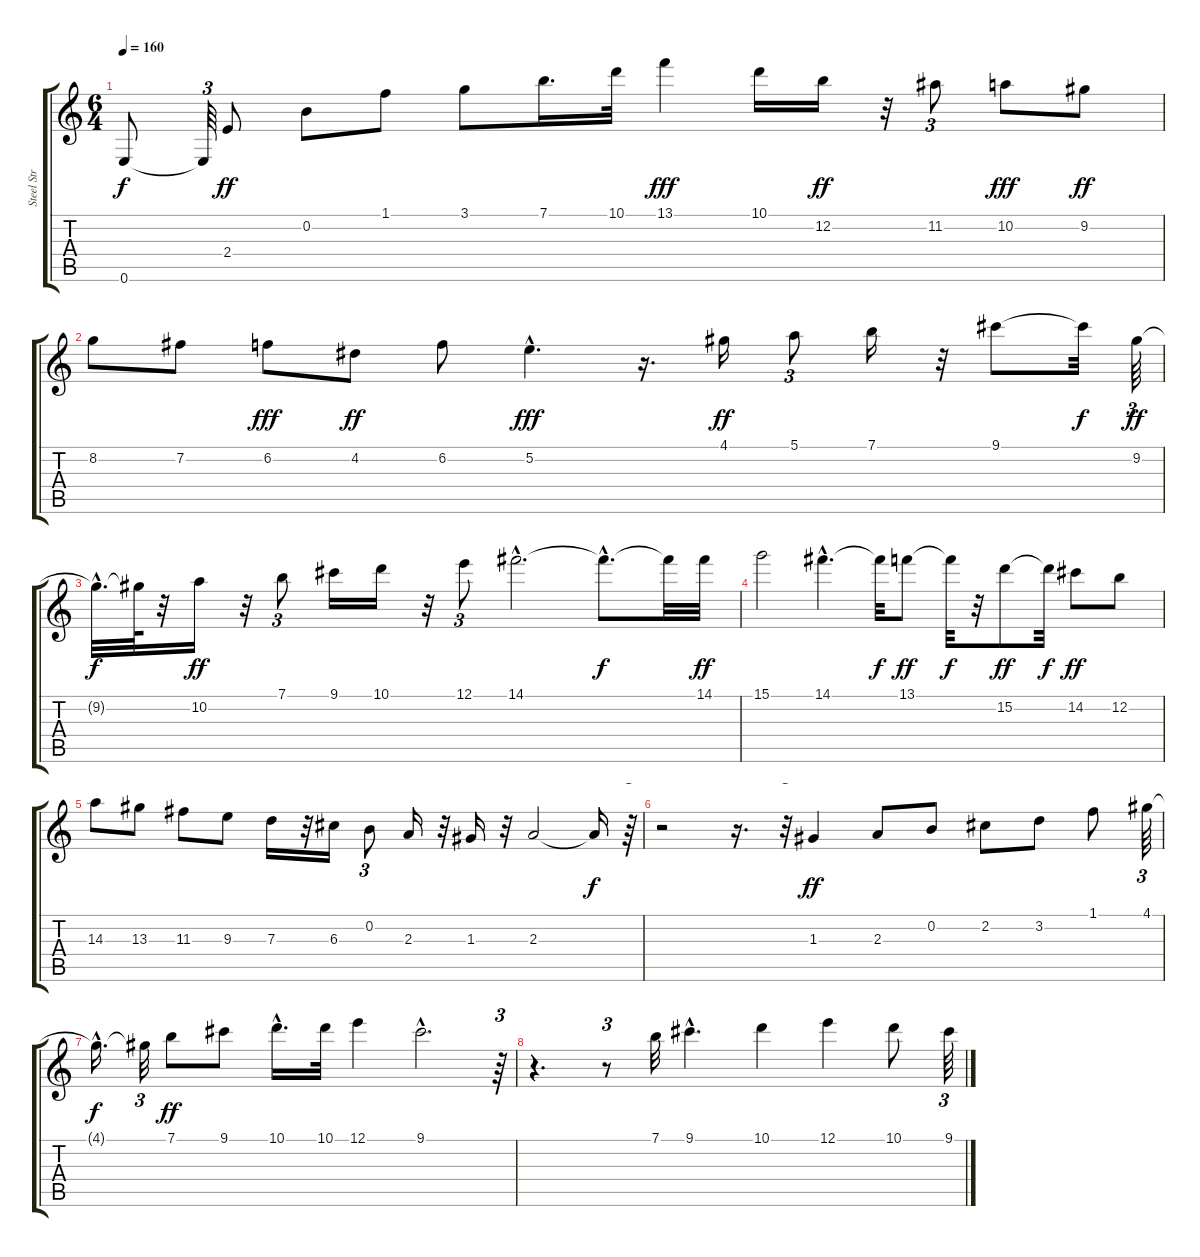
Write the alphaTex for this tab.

\track ("Steel Str Gtr (Al Di Meola)" "Steel Str ") {instrument acousticguitarsteel}
\staff {score tabs}
\tuning (E4 B3 G3 D3 A2 E2) {hide}
\ts (6 4)
\tempo 160
\clef g2
\ks c
0.6{t}.8{dy f} 0.6{t}.64{tu (3 2)} 2.4.8{dy ff} 0.2.8 1.1.8 3.1.8 7.1.16{d} 10.1.32 13.1.4{dy fff} 10.1.16 12.2.16{dy ff} r.32 11.2.8{tu (3 2)} 10.2.8{dy fff} 9.2.8{dy ff} |
8.2.8 7.2.8 6.2.8{dy fff} 4.2.8{dy ff} 6.2.8 5.2{hac}.4{d dy fff} r.16{d} 4.1.16{dy ff} 5.1.8{tu (3 2)} 7.1.16 r.32 9.1.8 9.1{t}.32{dy f} 9.2.64{tu (3 2) dy ff} |
9.2{hac t}.32{d dy f} 9.2{t}.64 r.32 10.2.16{dy ff} r.32 7.1.8{tu (3 2)} 9.1.16 10.1.16 r.32 12.1.8{tu (3 2)} 14.1{hac}.2{d} 14.1{hac t}.8{d dy f} 14.1{t}.32 14.1.32{dy ff} |
15.1.2 14.1{hac}.4{d} 14.1{t}.32{dy f} 13.1.8{dy ff} 13.1{t}.32{dy f} r.32 15.2.8{dy ff} 15.2{t}.32{dy f} 14.2.8{dy ff} 12.2.8 |
14.3.8 13.3.8 11.3.8 9.3.8 7.3.16 r.32 6.3.16 0.2.8{tu (3 2)} 2.3.16 r.32 1.3.16 r.32 2.3.2 2.3{t}.16{dy f} r.64{tu (3 2)} |
r.2 r.16{d} r.32{tu (3 2)} 1.3.4{dy ff} 2.3.8 0.2.8 2.2.8 3.2.8 1.1.8 4.1.64{tu (3 2)} |
4.1{hac t}.16{d dy f} 4.1{t}.32{tu (3 2)} 7.1.8{dy ff} 9.1.8 10.1{hac}.16{d} 10.1.32 12.1.4 9.1{hac}.2{d} r.64{tu (3 2)} |
r.4{d} r.8{tu (3 2)} 7.1.32 9.1{hac}.4{d} 10.1.4 12.1.4 10.1.8 9.1.64{tu (3 2)}
